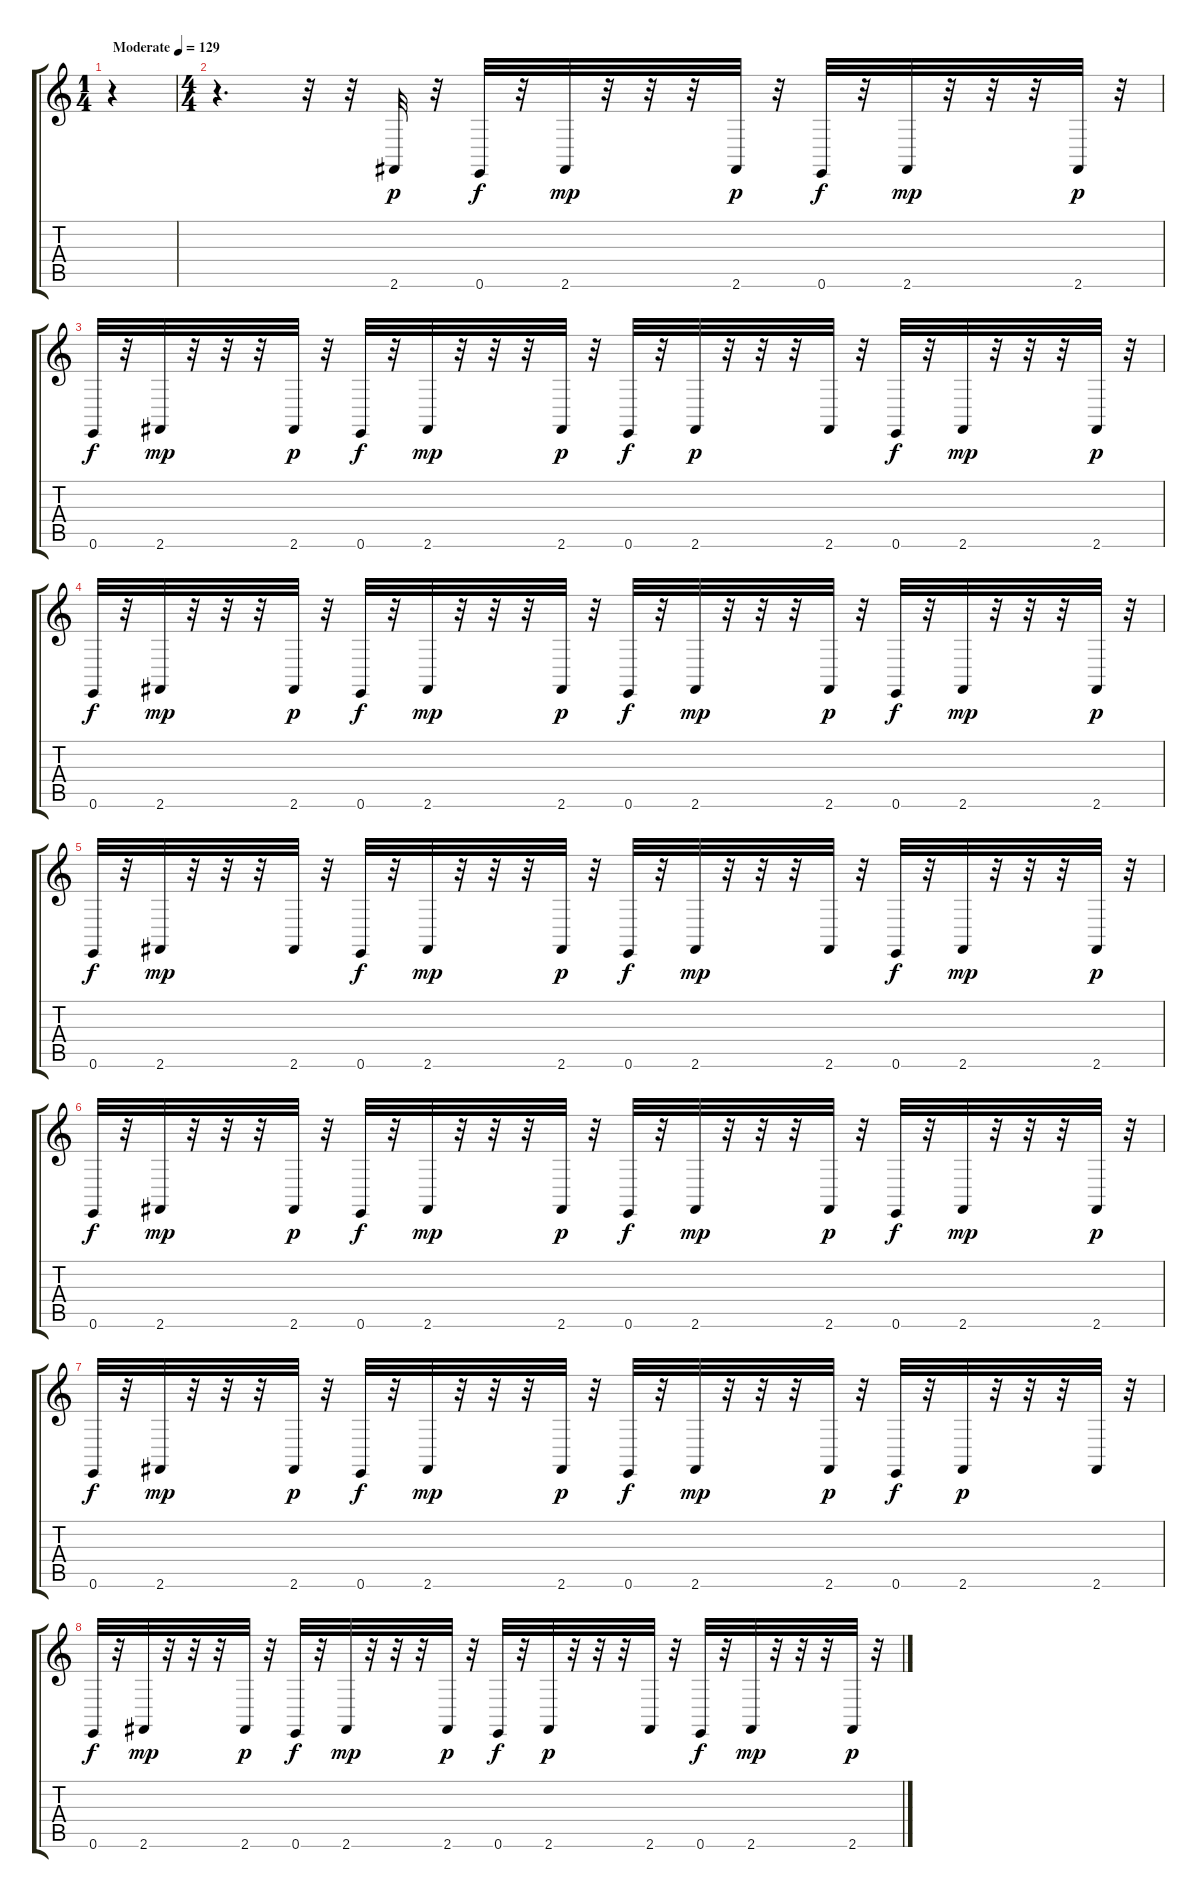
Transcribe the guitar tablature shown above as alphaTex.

\track "" {instrument acousticgrandpiano}
\staff {score tabs}
\tuning (E4 B3 G3 D3 A2 E2) {hide}
\ts (1 4)
\tempo (129 "Moderate")
\clef g2
\ks c
r.4{dy p instrument acousticgrandpiano} |
\ts (4 4)
r.4{d} r.32 r.32 2.6.32 r.32 0.6.32{dy f} r.32 2.6.32{dy mp} r.32 r.32 r.32 2.6.32{dy p} r.32 0.6.32{dy f} r.32 2.6.32{dy mp} r.32 r.32 r.32 2.6.32{dy p} r.32 |
0.6.32{dy f} r.32 2.6.32{dy mp} r.32 r.32 r.32 2.6.32{dy p} r.32 0.6.32{dy f} r.32 2.6.32{dy mp} r.32 r.32 r.32 2.6.32{dy p} r.32 0.6.32{dy f} r.32 2.6.32{dy p} r.32 r.32 r.32 2.6.32 r.32 0.6.32{dy f} r.32 2.6.32{dy mp} r.32 r.32 r.32 2.6.32{dy p} r.32 |
0.6.32{dy f} r.32 2.6.32{dy mp} r.32 r.32 r.32 2.6.32{dy p} r.32 0.6.32{dy f} r.32 2.6.32{dy mp} r.32 r.32 r.32 2.6.32{dy p} r.32 0.6.32{dy f} r.32 2.6.32{dy mp} r.32 r.32 r.32 2.6.32{dy p} r.32 0.6.32{dy f} r.32 2.6.32{dy mp} r.32 r.32 r.32 2.6.32{dy p} r.32 |
0.6.32{dy f} r.32 2.6.32{dy mp} r.32 r.32 r.32 2.6.32 r.32 0.6.32{dy f} r.32 2.6.32{dy mp} r.32 r.32 r.32 2.6.32{dy p} r.32 0.6.32{dy f} r.32 2.6.32{dy mp} r.32 r.32 r.32 2.6.32 r.32 0.6.32{dy f} r.32 2.6.32{dy mp} r.32 r.32 r.32 2.6.32{dy p} r.32 |
0.6.32{dy f} r.32 2.6.32{dy mp} r.32 r.32 r.32 2.6.32{dy p} r.32 0.6.32{dy f} r.32 2.6.32{dy mp} r.32 r.32 r.32 2.6.32{dy p} r.32 0.6.32{dy f} r.32 2.6.32{dy mp} r.32 r.32 r.32 2.6.32{dy p} r.32 0.6.32{dy f} r.32 2.6.32{dy mp} r.32 r.32 r.32 2.6.32{dy p} r.32 |
0.6.32{dy f} r.32 2.6.32{dy mp} r.32 r.32 r.32 2.6.32{dy p} r.32 0.6.32{dy f} r.32 2.6.32{dy mp} r.32 r.32 r.32 2.6.32{dy p} r.32 0.6.32{dy f} r.32 2.6.32{dy mp} r.32 r.32 r.32 2.6.32{dy p} r.32 0.6.32{dy f} r.32 2.6.32{dy p} r.32 r.32 r.32 2.6.32 r.32 |
0.6.32{dy f} r.32 2.6.32{dy mp} r.32 r.32 r.32 2.6.32{dy p} r.32 0.6.32{dy f} r.32 2.6.32{dy mp} r.32 r.32 r.32 2.6.32{dy p} r.32 0.6.32{dy f} r.32 2.6.32{dy p} r.32 r.32 r.32 2.6.32 r.32 0.6.32{dy f} r.32 2.6.32{dy mp} r.32 r.32 r.32 2.6.32{dy p} r.32
